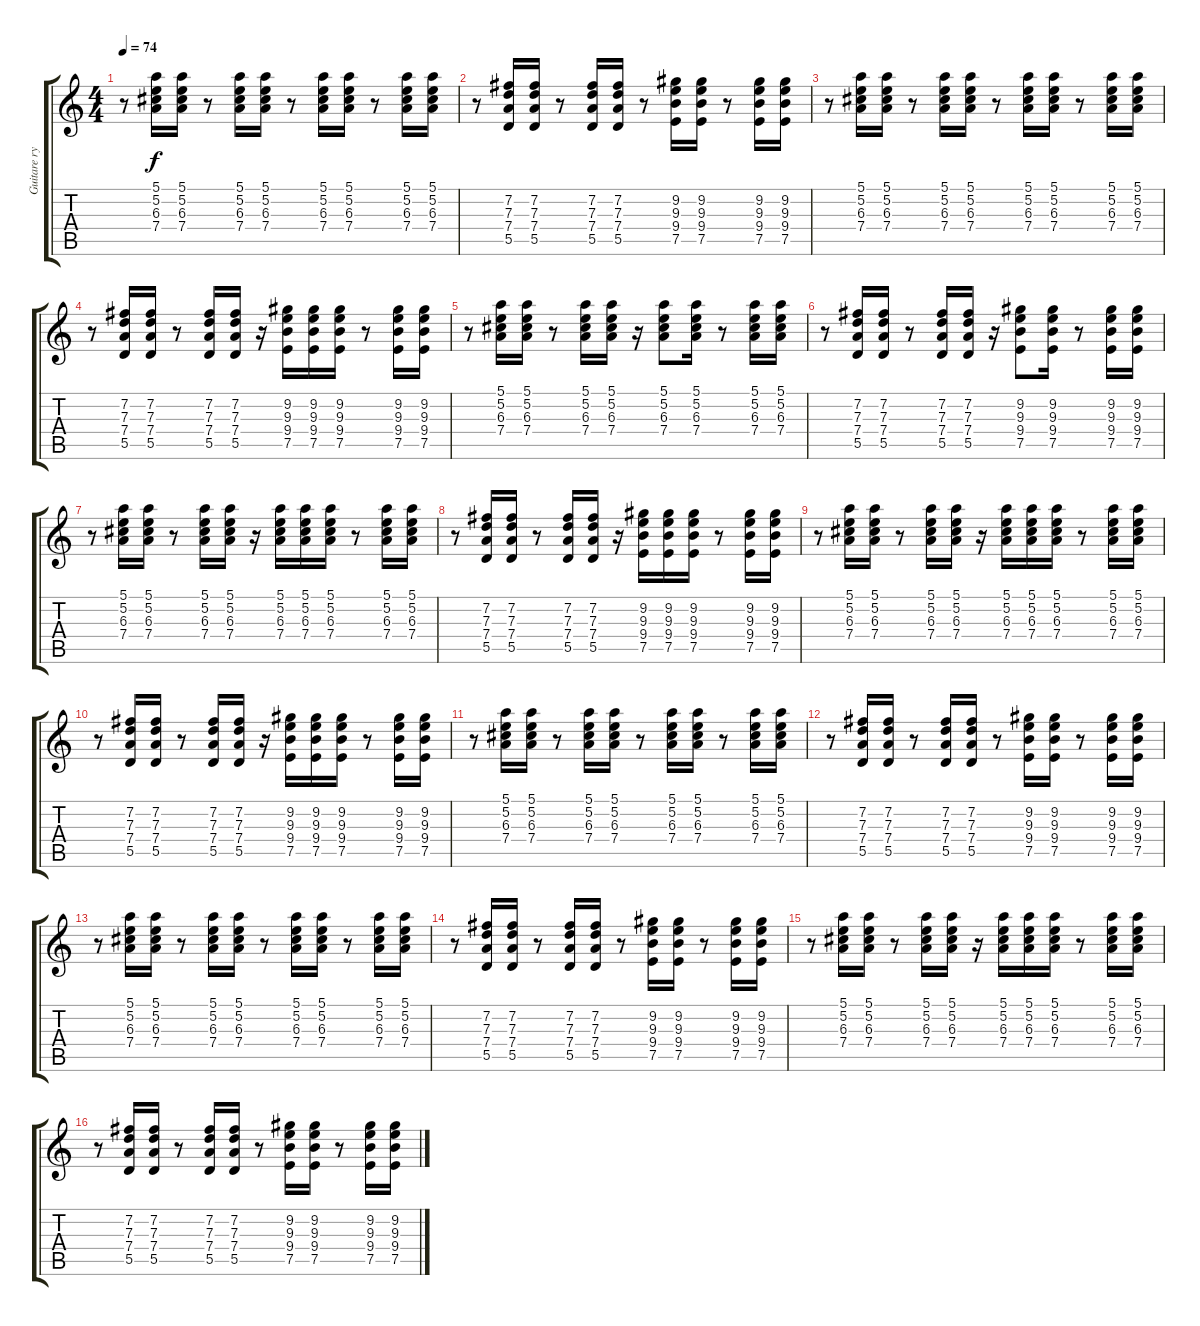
\track ("Guitare rythmique" "Guitare ry") {instrument electricguitarmuted}
\staff {score tabs}
\tuning (E4 B3 G3 D3 A2 E2) {hide}
\ts (4 4)
\tempo 74
\clef g2
\ks c
r.8{dy f} (5.1 5.2 6.3 7.4).16 (5.1 5.2 6.3 7.4).16 r.8 (5.1 5.2 6.3 7.4).16 (5.1 5.2 6.3 7.4).16 r.8 (5.1 5.2 6.3 7.4).16 (5.1 5.2 6.3 7.4).16 r.8 (5.1 5.2 6.3 7.4).16 (5.1 5.2 6.3 7.4).16 |
r.8 (7.2 7.3 7.4 5.5).16 (7.2 7.3 7.4 5.5).16 r.8 (7.2 7.3 7.4 5.5).16 (7.2 7.3 7.4 5.5).16 r.8 (9.2 9.3 9.4 7.5).16 (9.2 9.3 9.4 7.5).16 r.8 (9.2 9.3 9.4 7.5).16 (9.2 9.3 9.4 7.5).16 |
r.8 (5.1 5.2 6.3 7.4).16 (5.1 5.2 6.3 7.4).16 r.8 (5.1 5.2 6.3 7.4).16 (5.1 5.2 6.3 7.4).16 r.8 (5.1 5.2 6.3 7.4).16 (5.1 5.2 6.3 7.4).16 r.8 (5.1 5.2 6.3 7.4).16 (5.1 5.2 6.3 7.4).16 |
r.8 (7.2 7.3 7.4 5.5).16 (7.2 7.3 7.4 5.5).16 r.8 (7.2 7.3 7.4 5.5).16 (7.2 7.3 7.4 5.5).16 r.16 (9.2 9.3 9.4 7.5).16 (9.2 9.3 9.4 7.5).16 (9.2 9.3 9.4 7.5).16 r.8 (9.2 9.3 9.4 7.5).16 (9.2 9.3 9.4 7.5).16 |
r.8 (5.1 5.2 6.3 7.4).16 (5.1 5.2 6.3 7.4).16 r.8 (5.1 5.2 6.3 7.4).16 (5.1 5.2 6.3 7.4).16 r.16 (5.1 5.2 6.3 7.4).8 (5.1 5.2 6.3 7.4).16 r.8 (5.1 5.2 6.3 7.4).16 (5.1 5.2 6.3 7.4).16 |
r.8 (7.2 7.3 7.4 5.5).16 (7.2 7.3 7.4 5.5).16 r.8 (7.2 7.3 7.4 5.5).16 (7.2 7.3 7.4 5.5).16 r.16 (9.2 9.3 9.4 7.5).8 (9.2 9.3 9.4 7.5).16 r.8 (9.2 9.3 9.4 7.5).16 (9.2 9.3 9.4 7.5).16 |
r.8 (5.1 5.2 6.3 7.4).16 (5.1 5.2 6.3 7.4).16 r.8 (5.1 5.2 6.3 7.4).16 (5.1 5.2 6.3 7.4).16 r.16 (5.1 5.2 6.3 7.4).16 (5.1 5.2 6.3 7.4).16 (5.1 5.2 6.3 7.4).16 r.8 (5.1 5.2 6.3 7.4).16 (5.1 5.2 6.3 7.4).16 |
r.8 (7.2 7.3 7.4 5.5).16 (7.2 7.3 7.4 5.5).16 r.8 (7.2 7.3 7.4 5.5).16 (7.2 7.3 7.4 5.5).16 r.16 (9.2 9.3 9.4 7.5).16 (9.2 9.3 9.4 7.5).16 (9.2 9.3 9.4 7.5).16 r.8 (9.2 9.3 9.4 7.5).16 (9.2 9.3 9.4 7.5).16 |
r.8 (5.1 5.2 6.3 7.4).16 (5.1 5.2 6.3 7.4).16 r.8 (5.1 5.2 6.3 7.4).16 (5.1 5.2 6.3 7.4).16 r.16 (5.1 5.2 6.3 7.4).16 (5.1 5.2 6.3 7.4).16 (5.1 5.2 6.3 7.4).16 r.8 (5.1 5.2 6.3 7.4).16 (5.1 5.2 6.3 7.4).16 |
r.8 (7.2 7.3 7.4 5.5).16 (7.2 7.3 7.4 5.5).16 r.8 (7.2 7.3 7.4 5.5).16 (7.2 7.3 7.4 5.5).16 r.16 (9.2 9.3 9.4 7.5).16 (9.2 9.3 9.4 7.5).16 (9.2 9.3 9.4 7.5).16 r.8 (9.2 9.3 9.4 7.5).16 (9.2 9.3 9.4 7.5).16 |
r.8 (5.1 5.2 6.3 7.4).16 (5.1 5.2 6.3 7.4).16 r.8 (5.1 5.2 6.3 7.4).16 (5.1 5.2 6.3 7.4).16 r.8 (5.1 5.2 6.3 7.4).16 (5.1 5.2 6.3 7.4).16 r.8 (5.1 5.2 6.3 7.4).16 (5.1 5.2 6.3 7.4).16 |
r.8 (7.2 7.3 7.4 5.5).16 (7.2 7.3 7.4 5.5).16 r.8 (7.2 7.3 7.4 5.5).16 (7.2 7.3 7.4 5.5).16 r.8 (9.2 9.3 9.4 7.5).16 (9.2 9.3 9.4 7.5).16 r.8 (9.2 9.3 9.4 7.5).16 (9.2 9.3 9.4 7.5).16 |
r.8 (5.1 5.2 6.3 7.4).16 (5.1 5.2 6.3 7.4).16 r.8 (5.1 5.2 6.3 7.4).16 (5.1 5.2 6.3 7.4).16 r.8 (5.1 5.2 6.3 7.4).16 (5.1 5.2 6.3 7.4).16 r.8 (5.1 5.2 6.3 7.4).16 (5.1 5.2 6.3 7.4).16 |
r.8 (7.2 7.3 7.4 5.5).16 (7.2 7.3 7.4 5.5).16 r.8 (7.2 7.3 7.4 5.5).16 (7.2 7.3 7.4 5.5).16 r.8 (9.2 9.3 9.4 7.5).16 (9.2 9.3 9.4 7.5).16 r.8 (9.2 9.3 9.4 7.5).16 (9.2 9.3 9.4 7.5).16 |
r.8 (5.1 5.2 6.3 7.4).16 (5.1 5.2 6.3 7.4).16 r.8 (5.1 5.2 6.3 7.4).16 (5.1 5.2 6.3 7.4).16 r.16 (5.1 5.2 6.3 7.4).16 (5.1 5.2 6.3 7.4).16 (5.1 5.2 6.3 7.4).16 r.8 (5.1 5.2 6.3 7.4).16 (5.1 5.2 6.3 7.4).16 |
r.8 (7.2 7.3 7.4 5.5).16 (7.2 7.3 7.4 5.5).16 r.8 (7.2 7.3 7.4 5.5).16 (7.2 7.3 7.4 5.5).16 r.8 (9.2 9.3 9.4 7.5).16 (9.2 9.3 9.4 7.5).16 r.8 (9.2 9.3 9.4 7.5).16 (9.2 9.3 9.4 7.5).16
